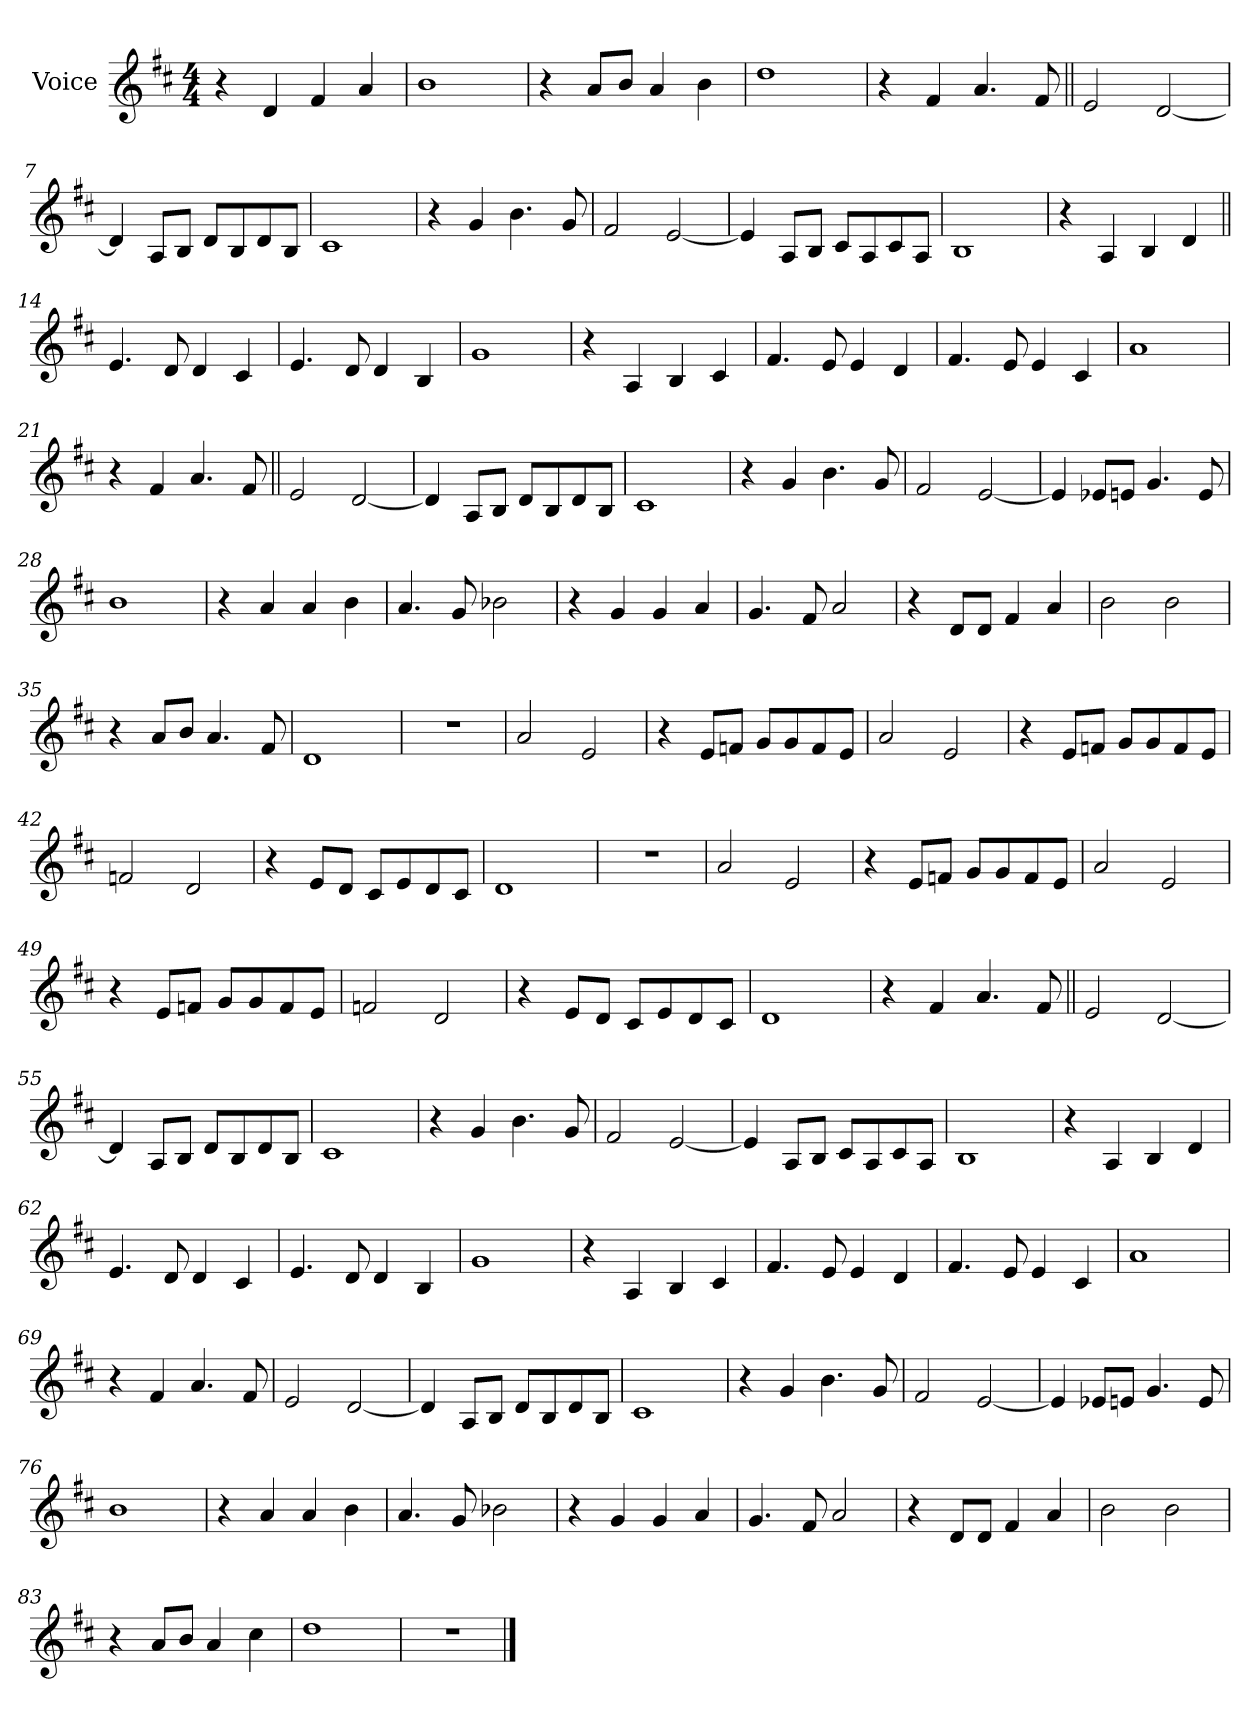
**kern
*part1
*staff1
*I"Voice
*I'Vc.
*clefG2
*k[f#c#]
*M4/4
=1
4r
4d!
4f#!
4a!
=2
1b!
=3
4r
8a!L
8b!J
4a!
4b!
=4
1dd!
=5
4r
4f#
4.a
8f#
=6||
2e
[2d
=7
4d]
8AL
8BJ
8dL
8B
8d
8BJ
=8
1c#
=9
4r
4g
4.b
8g
=10
2f#
[2e
=11
4e]
8AL
8BJ
8c#L
8A
8c#
8AJ
=12
1B
=13
4r
4A
4B
4d
=14||
4.e
8d
4d
4c#
=15
4.e
8d
4d
4B
=16
1g
=17
4r
4A
4B
4c#
=18
4.f#
8e
4e
4d
=19
4.f#
8e
4e
4c#
=20
1a
=21
4r
4f#
4.a
8f#
=22||
2e
[2d
=23
4d]
8AL
8BJ
8dL
8B
8d
8BJ
=24
1c#
=25
4r
4g
4.b
8g
=26
2f#
[2e
=27
4e]
8e-XL
8enJ
4.g
8e
=28
1b
=29
4r
4a
4a
4b
=30
4.a
8g
2b-X
=31
4r
4g
4g
4a
=32
4.g
8f#
2a
=33
4r
8dL
8dJ
4f#
4a
=34
2b
2b
=35
4r
8aL
8bJ
4.a
8f#
=36
1d
=37
1r
=38
2a
2e
=39
4r
8eL
8fnJ
8gL
8g
8f
8eJ
=40
2a
2e
=41
4r
8eL
8fnJ
8gL
8g
8f
8eJ
=42
2fn
2d
=43
4r
8eL
8dJ
8c#L
8e
8d
8c#J
=44
1d
=45
1r
=46
2a
2e
=47
4r
8eL
8fnJ
8gL
8g
8f
8eJ
=48
2a
2e
=49
4r
8eL
8fnJ
8gL
8g
8f
8eJ
=50
2fn
2d
=51
4r
8eL
8dJ
8c#L
8e
8d
8c#J
=52
1d
=53
4r
4f#
4.a
8f#
=54||
2e
[2d
=55
4d]
8AL
8BJ
8dL
8B
8d
8BJ
=56
1c#
=57
4r
4g
4.b
8g
=58
2f#
[2e
=59
4e]
8AL
8BJ
8c#L
8A
8c#
8AJ
=60
1B
=61
4r
4A
4B
4d
=62
4.e
8d
4d
4c#
=63
4.e
8d
4d
4B
=64
1g
=65
4r
4A
4B
4c#
=66
4.f#
8e
4e
4d
=67
4.f#
8e
4e
4c#
=68
1a
=69
4r
4f#
4.a
8f#
=70
2e
[2d
=71
4d]
8AL
8BJ
8dL
8B
8d
8BJ
=72
1c#
=73
4r
4g
4.b
8g
=74
2f#
[2e
=75
4e]
8e-XL
8enJ
4.g
8e
=76
1b
=77
4r
4a
4a
4b
=78
4.a
8g
2b-X
=79
4r
4g
4g
4a
=80
4.g
8f#
2a
=81
4r
8dL
8dJ
4f#
4a
=82
2b
2b
=83
4r
8aL
8bJ
4a
4cc#
=84
1dd
=85
1r
==
*-
